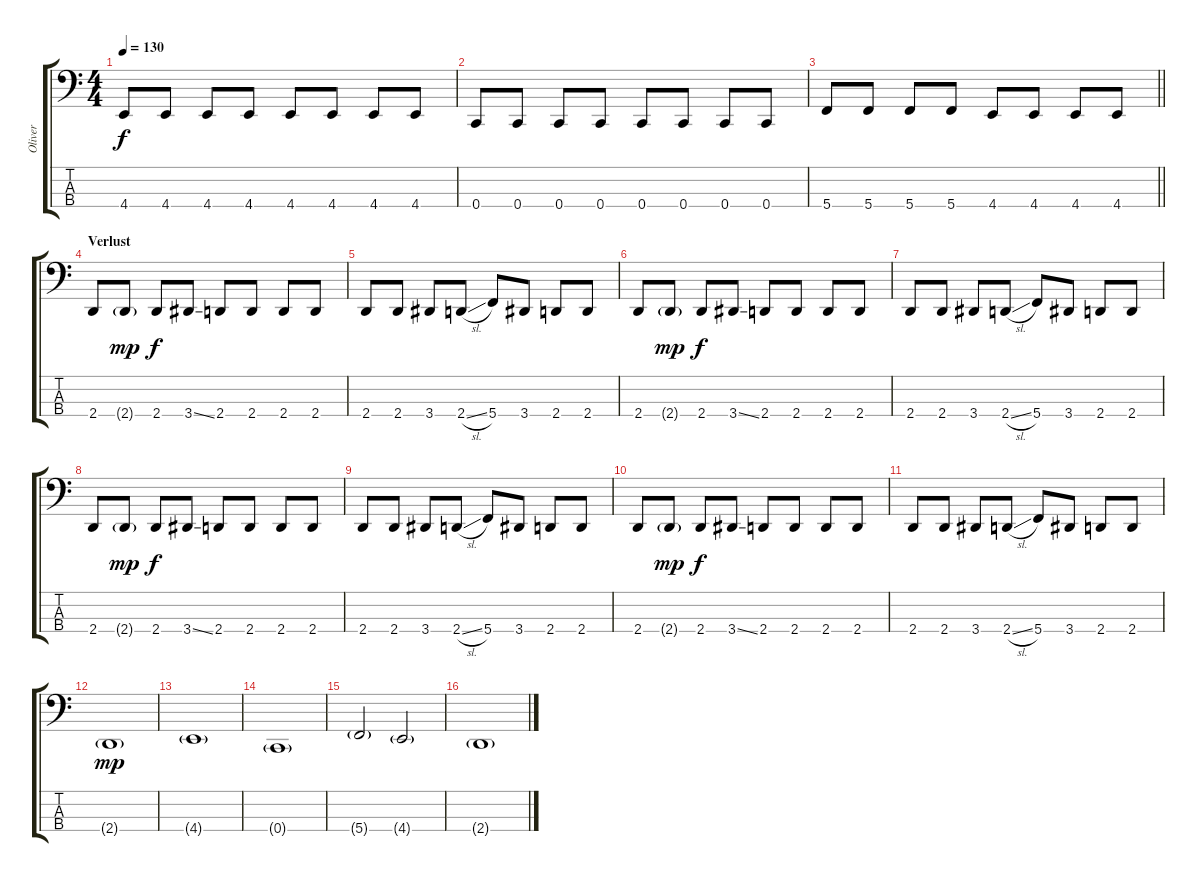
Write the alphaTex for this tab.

\track ("Oliver" "Oliver") {instrument electricbassfinger}
\staff {score tabs}
\tuning (Eb2 Bb1 F1 C1) {hide}
\ts (4 4)
\tempo 130
\clef f4
\ks c
4.4.8{dy f} 4.4.8 4.4.8 4.4.8 4.4.8 4.4.8 4.4.8 4.4.8 |
0.4.8 0.4.8 0.4.8 0.4.8 0.4.8 0.4.8 0.4.8 0.4.8 |
\barLineRight lightlight
5.4.8 5.4.8 5.4.8 5.4.8 4.4.8 4.4.8 4.4.8 4.4.8 |
\section ("" "Verlust")
2.4.8 2.4{g}.8{dy mp} 2.4.8{dy f} 3.4{ss}.8 2.4.8 2.4.8 2.4.8 2.4.8 |
2.4.8 2.4.8 3.4.8 2.4{sl}.8 5.4.8 3.4.8 2.4.8 2.4.8 |
2.4.8 2.4{g}.8{dy mp} 2.4.8{dy f} 3.4{ss}.8 2.4.8 2.4.8 2.4.8 2.4.8 |
2.4.8 2.4.8 3.4.8 2.4{sl}.8 5.4.8 3.4.8 2.4.8 2.4.8 |
2.4.8 2.4{g}.8{dy mp} 2.4.8{dy f} 3.4{ss}.8 2.4.8 2.4.8 2.4.8 2.4.8 |
2.4.8 2.4.8 3.4.8 2.4{sl}.8 5.4.8 3.4.8 2.4.8 2.4.8 |
2.4.8 2.4{g}.8{dy mp} 2.4.8{dy f} 3.4{ss}.8 2.4.8 2.4.8 2.4.8 2.4.8 |
2.4.8 2.4.8 3.4.8 2.4{sl}.8 5.4.8 3.4.8 2.4.8 2.4.8 |
2.4{g}.1{dy mp} |
4.4{g}.1 |
0.4{g}.1 |
5.4{g}.2 4.4{g}.2 |
2.4{g}.1
